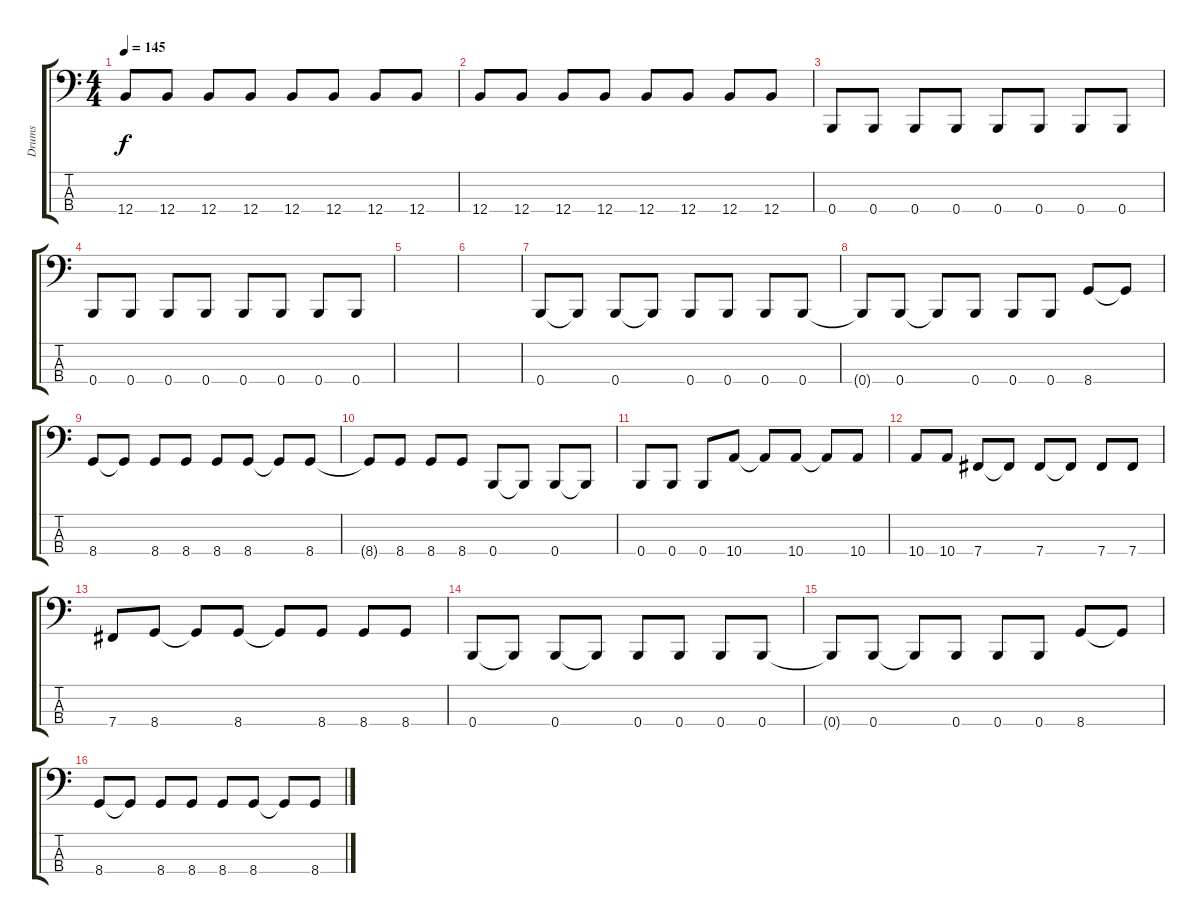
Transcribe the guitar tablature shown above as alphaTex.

\track ("Drums" "Drums") {instrument electricbasspick}
\staff {score tabs}
\tuning (E2 B1 Gb1 B0) {hide}
\ts (4 4)
\tempo 145
\clef f4
\ks c
12.4.8{dy f} 12.4.8 12.4.8 12.4.8 12.4.8 12.4.8 12.4.8 12.4.8 |
12.4.8 12.4.8 12.4.8 12.4.8 12.4.8 12.4.8 12.4.8 12.4.8 |
0.4.8 0.4.8 0.4.8 0.4.8 0.4.8 0.4.8 0.4.8 0.4.8 |
0.4.8 0.4.8 0.4.8 0.4.8 0.4.8 0.4.8 0.4.8 0.4.8 |
|
|
0.4.8 0.4{t}.8 0.4.8 0.4{t}.8 0.4.8 0.4.8 0.4.8 0.4.8 |
0.4{t}.8 0.4.8 0.4{t}.8 0.4.8 0.4.8 0.4.8 8.4.8 8.4{t}.8 |
8.4.8 8.4{t}.8 8.4.8 8.4.8 8.4.8 8.4.8 8.4{t}.8 8.4.8 |
8.4{t}.8 8.4.8 8.4.8 8.4.8 0.4.8 0.4{t}.8 0.4.8 0.4{t}.8 |
0.4.8 0.4.8 0.4.8 10.4.8 10.4{t}.8 10.4.8 10.4{t}.8 10.4.8 |
10.4.8 10.4.8 7.4.8 7.4{t}.8 7.4.8 7.4{t}.8 7.4.8 7.4.8 |
7.4.8 8.4.8 8.4{t}.8 8.4.8 8.4{t}.8 8.4.8 8.4.8 8.4.8 |
0.4.8 0.4{t}.8 0.4.8 0.4{t}.8 0.4.8 0.4.8 0.4.8 0.4.8 |
0.4{t}.8 0.4.8 0.4{t}.8 0.4.8 0.4.8 0.4.8 8.4.8 8.4{t}.8 |
8.4.8 8.4{t}.8 8.4.8 8.4.8 8.4.8 8.4.8 8.4{t}.8 8.4.8
